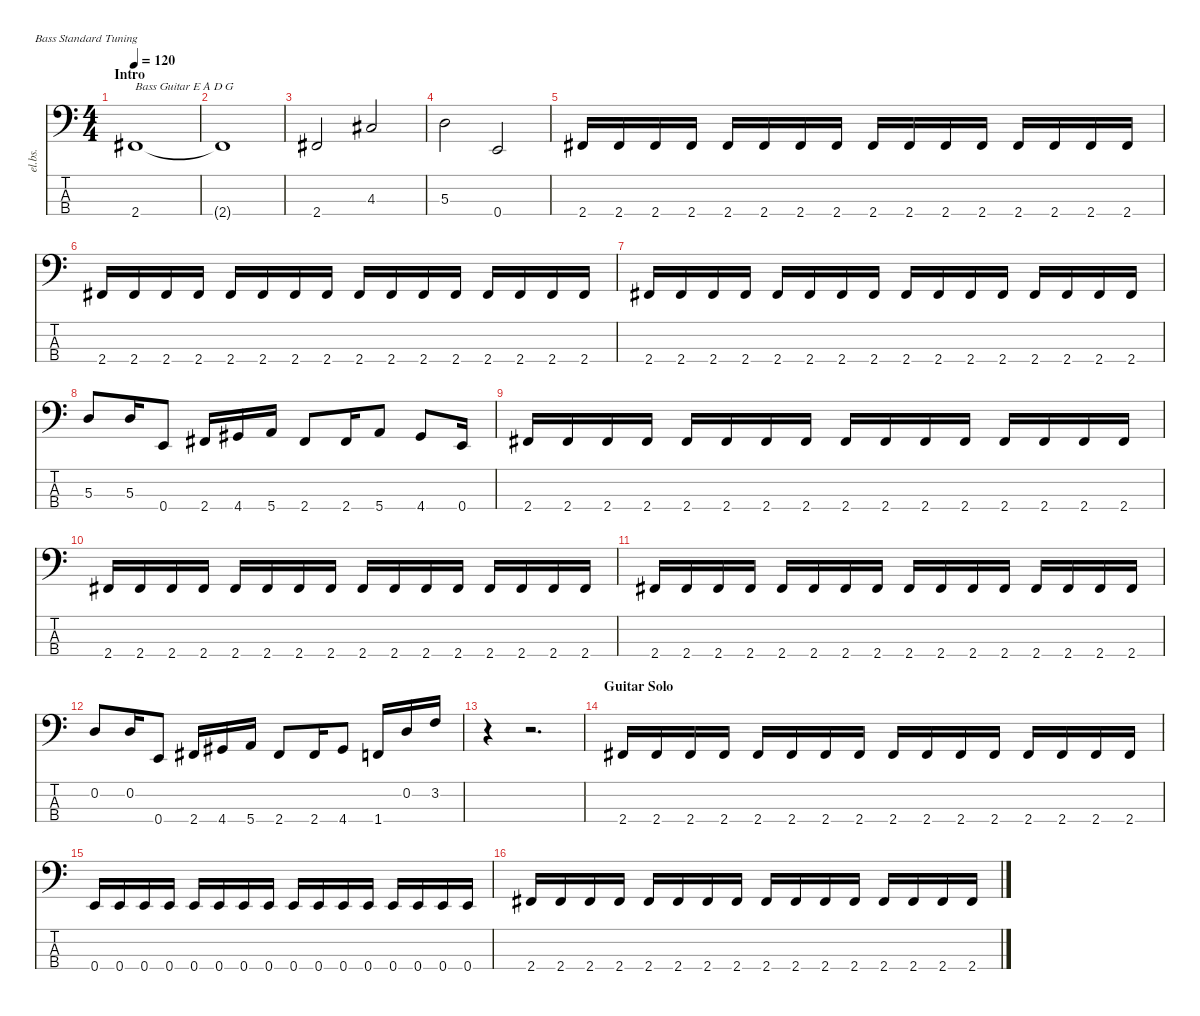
\defaultSystemsLayout 4
\hideDynamics
\bracketExtendMode nobrackets
\track ("Bass Guitar" "el.bs.") {instrument electricbasspick}
\staff {score tabs}
\tuning (G2 D2 A1 E1)
\ts (4 4)
\section ("" "Intro")
\tempo 120
\clef f4
\ks c
2.4{acc #}.1{txt "Bass Guitar E A D G" dy f instrument electricbasspick} |
2.4{t acc #}.1 |
2.4{acc #}.2 4.3{acc #}.2 |
5.3.2 0.4.2 |
2.4{acc #}.16 2.4{acc #}.16 2.4{acc #}.16 2.4{acc #}.16 2.4{acc #}.16 2.4{acc #}.16 2.4{acc #}.16 2.4{acc #}.16 2.4{acc #}.16 2.4{acc #}.16 2.4{acc #}.16 2.4{acc #}.16 2.4{acc #}.16 2.4{acc #}.16 2.4{acc #}.16 2.4{acc #}.16 |
2.4{acc #}.16 2.4{acc #}.16 2.4{acc #}.16 2.4{acc #}.16 2.4{acc #}.16 2.4{acc #}.16 2.4{acc #}.16 2.4{acc #}.16 2.4{acc #}.16 2.4{acc #}.16 2.4{acc #}.16 2.4{acc #}.16 2.4{acc #}.16 2.4{acc #}.16 2.4{acc #}.16 2.4{acc #}.16 |
2.4{acc #}.16 2.4{acc #}.16 2.4{acc #}.16 2.4{acc #}.16 2.4{acc #}.16 2.4{acc #}.16 2.4{acc #}.16 2.4{acc #}.16 2.4{acc #}.16 2.4{acc #}.16 2.4{acc #}.16 2.4{acc #}.16 2.4{acc #}.16 2.4{acc #}.16 2.4{acc #}.16 2.4{acc #}.16 |
5.3.8 5.3.16 0.4.8 2.4{acc #}.16 4.4{acc #}.16 5.4.16 2.4{acc #}.8 2.4{acc #}.16 5.4.8 4.4{acc #}.8 0.4.16 |
2.4{acc #}.16 2.4{acc #}.16 2.4{acc #}.16 2.4{acc #}.16 2.4{acc #}.16 2.4{acc #}.16 2.4{acc #}.16 2.4{acc #}.16 2.4{acc #}.16 2.4{acc #}.16 2.4{acc #}.16 2.4{acc #}.16 2.4{acc #}.16 2.4{acc #}.16 2.4{acc #}.16 2.4{acc #}.16 |
2.4{acc #}.16 2.4{acc #}.16 2.4{acc #}.16 2.4{acc #}.16 2.4{acc #}.16 2.4{acc #}.16 2.4{acc #}.16 2.4{acc #}.16 2.4{acc #}.16 2.4{acc #}.16 2.4{acc #}.16 2.4{acc #}.16 2.4{acc #}.16 2.4{acc #}.16 2.4{acc #}.16 2.4{acc #}.16 |
2.4{acc #}.16 2.4{acc #}.16 2.4{acc #}.16 2.4{acc #}.16 2.4{acc #}.16 2.4{acc #}.16 2.4{acc #}.16 2.4{acc #}.16 2.4{acc #}.16 2.4{acc #}.16 2.4{acc #}.16 2.4{acc #}.16 2.4{acc #}.16 2.4{acc #}.16 2.4{acc #}.16 2.4{acc #}.16 |
0.2.8 0.2.16 0.4.8 2.4{acc #}.16 4.4{acc #}.16 5.4.16 2.4{acc #}.8 2.4{acc #}.16 4.4{acc #}.8 1.4.16 0.2.16 3.2.16 |
r.4 r.2{d} |
\section ("" "Guitar Solo")
2.4{acc #}.16 2.4{acc #}.16 2.4{acc #}.16 2.4{acc #}.16 2.4{acc #}.16 2.4{acc #}.16 2.4{acc #}.16 2.4{acc #}.16 2.4{acc #}.16 2.4{acc #}.16 2.4{acc #}.16 2.4{acc #}.16 2.4{acc #}.16 2.4{acc #}.16 2.4{acc #}.16 2.4{acc #}.16 |
0.4.16 0.4.16 0.4.16 0.4.16 0.4.16 0.4.16 0.4.16 0.4.16 0.4.16 0.4.16 0.4.16 0.4.16 0.4.16 0.4.16 0.4.16 0.4.16 |
2.4{acc #}.16 2.4{acc #}.16 2.4{acc #}.16 2.4{acc #}.16 2.4{acc #}.16 2.4{acc #}.16 2.4{acc #}.16 2.4{acc #}.16 2.4{acc #}.16 2.4{acc #}.16 2.4{acc #}.16 2.4{acc #}.16 2.4{acc #}.16 2.4{acc #}.16 2.4{acc #}.16 2.4{acc #}.16
